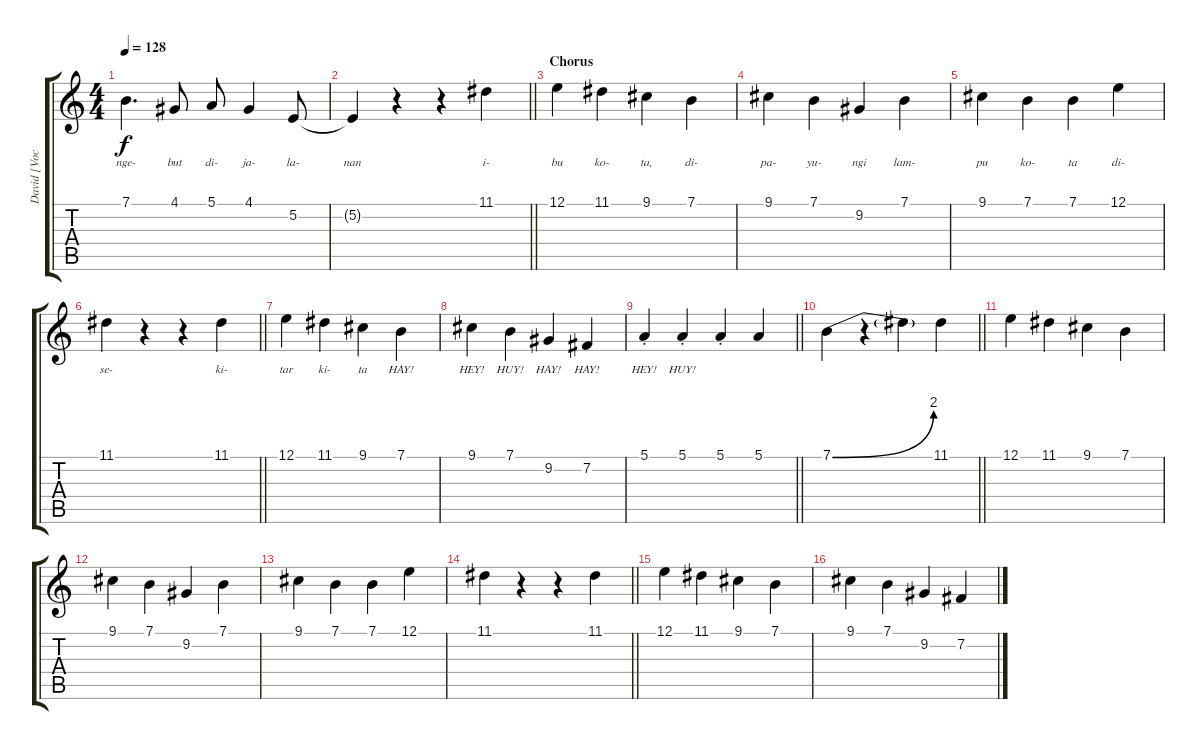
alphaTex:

\track ("David [Vocal]" "David [Voc") {instrument pad1newage}
\staff {score tabs}
\tuning (E4 B3 G3 D3 A2 E2) {hide}
\ts (4 4)
\tempo 128
\clef g2
\ks c
7.1{t}.4{d lyrics (0 "nge-") lyrics (1 "") lyrics (2 "") lyrics (3 "") lyrics (4 "") dy f} 4.1.8{lyrics (0 "but") lyrics (1 "") lyrics (2 "") lyrics (3 "") lyrics (4 "")} 5.1.8{lyrics (0 "di-") lyrics (1 "") lyrics (2 "") lyrics (3 "") lyrics (4 "")} 4.1.4{lyrics (0 "ja-") lyrics (1 "") lyrics (2 "") lyrics (3 "") lyrics (4 "")} 5.2.8{lyrics (0 "la-") lyrics (1 "") lyrics (2 "") lyrics (3 "") lyrics (4 "")} |
\barLineRight lightlight
5.2{t}.4{lyrics (0 "nan") lyrics (1 "") lyrics (2 "") lyrics (3 "") lyrics (4 "")} r.4 r.4 11.1.4{lyrics (0 "i-") lyrics (1 "") lyrics (2 "") lyrics (3 "") lyrics (4 "")} |
\section ("" "Chorus")
12.1.4{lyrics (0 "bu") lyrics (1 "") lyrics (2 "") lyrics (3 "") lyrics (4 "")} 11.1.4{lyrics (0 "ko-") lyrics (1 "") lyrics (2 "") lyrics (3 "") lyrics (4 "")} 9.1.4{lyrics (0 "ta,") lyrics (1 "") lyrics (2 "") lyrics (3 "") lyrics (4 "")} 7.1.4{lyrics (0 "di-") lyrics (1 "") lyrics (2 "") lyrics (3 "") lyrics (4 "")} |
9.1.4{lyrics (0 "pa-") lyrics (1 "") lyrics (2 "") lyrics (3 "") lyrics (4 "")} 7.1.4{lyrics (0 "yu-") lyrics (1 "") lyrics (2 "") lyrics (3 "") lyrics (4 "")} 9.2.4{lyrics (0 "ngi") lyrics (1 "") lyrics (2 "") lyrics (3 "") lyrics (4 "")} 7.1.4{lyrics (0 "lam-") lyrics (1 "") lyrics (2 "") lyrics (3 "") lyrics (4 "")} |
9.1.4{lyrics (0 "pu") lyrics (1 "") lyrics (2 "") lyrics (3 "") lyrics (4 "")} 7.1.4{lyrics (0 "ko-") lyrics (1 "") lyrics (2 "") lyrics (3 "") lyrics (4 "")} 7.1.4{lyrics (0 "ta") lyrics (1 "") lyrics (2 "") lyrics (3 "") lyrics (4 "")} 12.1.4{lyrics (0 "di-") lyrics (1 "") lyrics (2 "") lyrics (3 "") lyrics (4 "")} |
\barLineRight lightlight
11.1.4{lyrics (0 "se-") lyrics (1 "") lyrics (2 "") lyrics (3 "") lyrics (4 "")} r.4 r.4 11.1.4{lyrics (0 "ki-") lyrics (1 "") lyrics (2 "") lyrics (3 "") lyrics (4 "")} |
12.1.4{lyrics (0 "tar") lyrics (1 "") lyrics (2 "") lyrics (3 "") lyrics (4 "")} 11.1.4{lyrics (0 "ki-") lyrics (1 "") lyrics (2 "") lyrics (3 "") lyrics (4 "")} 9.1.4{lyrics (0 "ta") lyrics (1 "") lyrics (2 "") lyrics (3 "") lyrics (4 "")} 7.1.4{lyrics (0 "HAY!") lyrics (1 "") lyrics (2 "") lyrics (3 "") lyrics (4 "")} |
9.1.4{lyrics (0 "HEY!") lyrics (1 "") lyrics (2 "") lyrics (3 "") lyrics (4 "")} 7.1.4{lyrics (0 "HUY!") lyrics (1 "") lyrics (2 "") lyrics (3 "") lyrics (4 "")} 9.2.4{lyrics (0 "HAY!") lyrics (1 "") lyrics (2 "") lyrics (3 "") lyrics (4 "")} 7.2.4{lyrics (0 "HAY!") lyrics (1 "") lyrics (2 "") lyrics (3 "") lyrics (4 "")} |
\barLineRight lightlight
5.1{st}.4{lyrics (0 "HEY!") lyrics (1 "") lyrics (2 "") lyrics (3 "") lyrics (4 "")} 5.1{st}.4{lyrics (0 "HUY!") lyrics (1 "") lyrics (2 "") lyrics (3 "") lyrics (4 "")} 5.1{st}.4{lyrics (0 "") lyrics (1 "") lyrics (2 "") lyrics (3 "") lyrics (4 "")} 5.1.4 |
\barLineRight lightlight
7.1{be (bend 0 0 60 8)}.4 r.4 7.1{t}.4 11.1.4 |
12.1.4 11.1.4 9.1.4 7.1.4 |
9.1.4 7.1.4 9.2.4 7.1.4 |
9.1.4 7.1.4 7.1.4 12.1.4 |
\barLineRight lightlight
11.1.4 r.4 r.4 11.1.4 |
12.1.4 11.1.4 9.1.4 7.1.4 |
9.1.4 7.1.4 9.2.4 7.2.4
